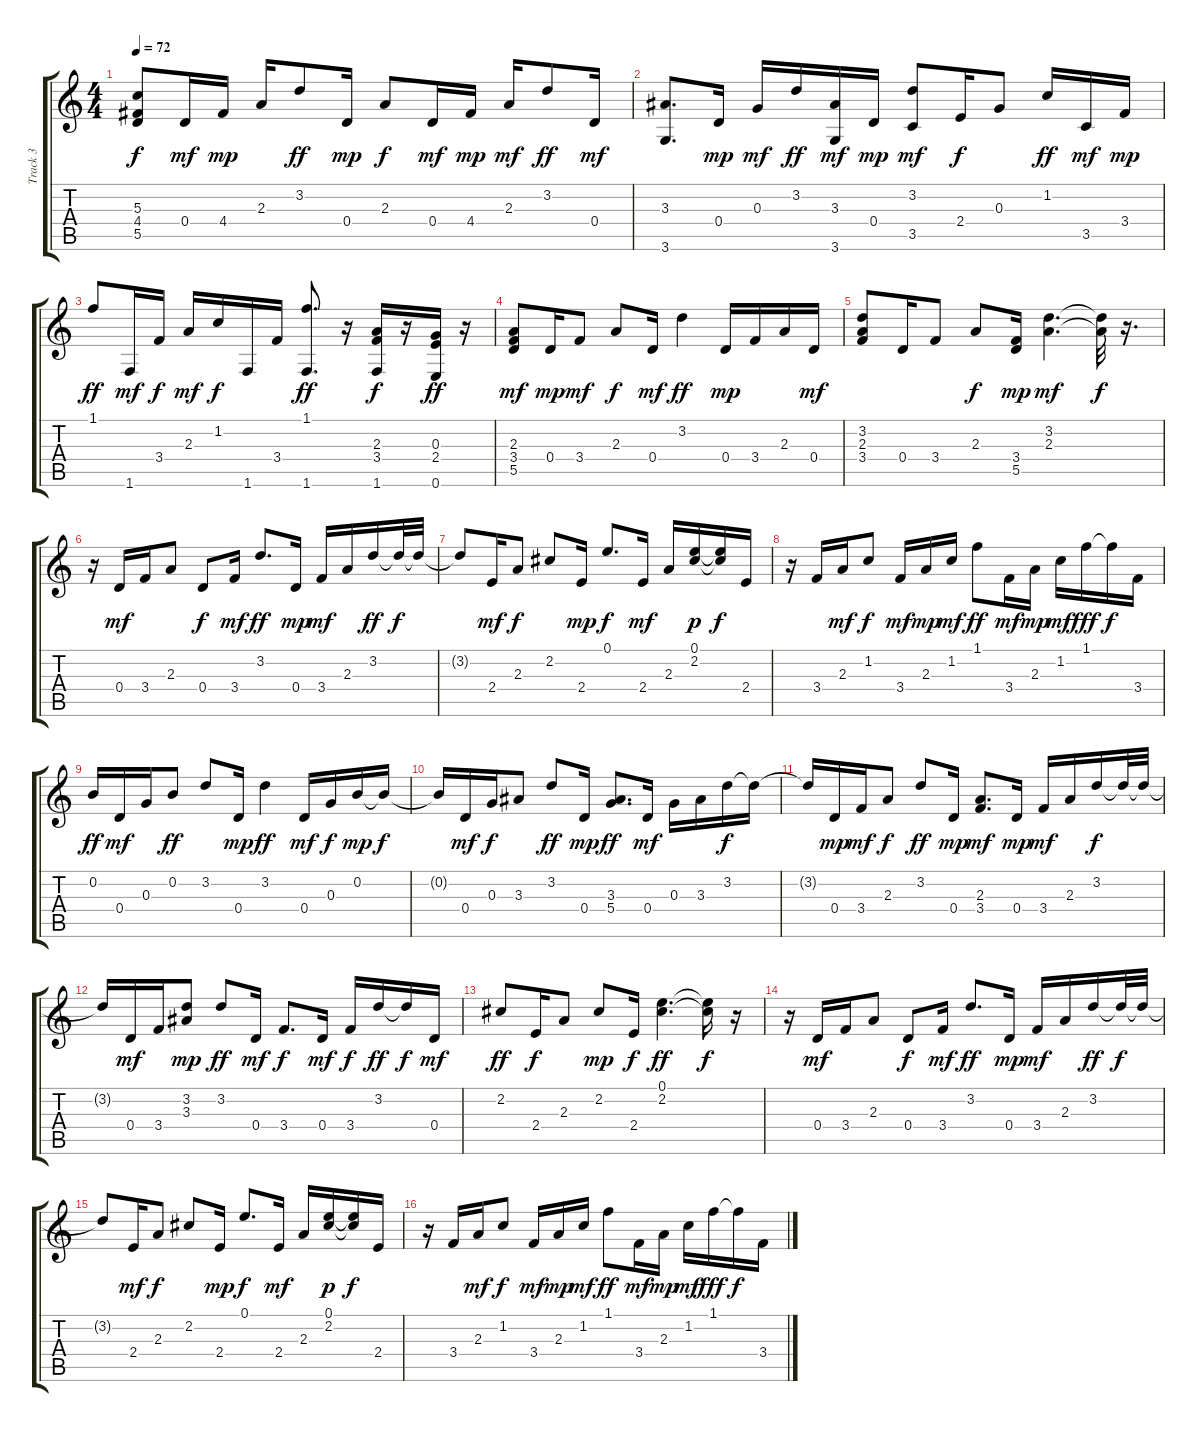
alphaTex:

\track ("Track 3" "Track 3") {instrument acousticguitarsteel}
\staff {score tabs}
\tuning (E4 B3 G3 D3 A2 E2) {hide}
\ts (4 4)
\tempo 72
\clef g2
\ks c
(5.3 4.4 5.5).8{dy f} 0.4.16{dy mf} 4.4.16{dy mp} 2.3.16 3.2.8{dy ff} 0.4.16{dy mp} 2.3.8{dy f} 0.4.16{dy mf} 4.4.16{dy mp} 2.3.16{dy mf} 3.2.8{dy ff} 0.4.16{dy mf} |
(3.3 3.6).8{d} 0.4.16{dy mp} 0.3.16{dy mf} 3.2.16{dy ff} (3.3 3.6).16{dy mf} 0.4.16{dy mp} (3.2 3.5).8{dy mf} 2.4.16{dy f} 0.3.8 1.2.16{dy ff} 3.5.16{dy mf} 3.4.16{dy mp} |
1.1.8{dy ff} 1.6.16{dy mf} 3.4.16{dy f} 2.3.16{dy mf} 1.2.16{dy f} 1.6.16 3.4.16 (1.1 1.6).8{d dy ff} r.16 (2.3 3.4 1.6).16{dy f} r.16 (0.3 2.4 0.6).16{dy ff} r.16 |
(2.3 3.4 5.5).8{dy mf} 0.4.16{dy mp} 3.4.8{dy mf} 2.3.8{dy f} 0.4.16{dy mf} 3.2.4{dy ff} 0.4.16{dy mp} 3.4.16 2.3.16 0.4.16{dy mf} |
(3.2 2.3 3.4).8 0.4.16 3.4.8 2.3.8{dy f} (3.4 5.5).16{dy mp} (3.2 2.3).4{d dy mf} (3.2{t} 2.3{t}).32{dy f} r.16{d} |
r.16 0.4.16{dy mf} 3.4.16 2.3.8 0.4.8{dy f} 3.4.16{dy mf} 3.2.8{d dy ff} 0.4.16{dy mp} 3.4.16{dy mf} 2.3.16 3.2.16{dy ff} 3.2{t}.32{dy f} 3.2{t}.32 |
3.2{t}.8 2.4.16{dy mf} 2.3.8{dy f} 2.2.8 2.4.16{dy mp} 0.1.8{d dy f} 2.4.16{dy mf} 2.3.16 (0.1 2.2).16{dy p} (0.1{t} 2.2{t}).16{dy f} 2.4.16 |
r.16 3.4.16 2.3.16{dy mf} 1.2.8{dy f} 3.4.16{dy mf} 2.3.16{dy mp} 1.2.16{dy mf} 1.1.8{dy ff} 3.4.16{dy mf} 2.3.16{dy mp} 1.2.16{dy mf} 1.1.16{dy fff} 1.1{t}.16{dy f} 3.4.16 |
0.2.16{dy ff} 0.4.16{dy mf} 0.3.16 0.2.8{dy ff} 3.2.8 0.4.16{dy mp} 3.2.4{dy ff} 0.4.16{dy mf} 0.3.16{dy f} 0.2.16{dy mp} 0.2{t}.16{dy f} |
0.2{t}.16 0.4.16{dy mf} 0.3.16{dy f} 3.3.8 3.2.8{dy ff} 0.4.16{dy mp} (3.3 5.4).8{d dy ff} 0.4.16{dy mf} 0.3.16 3.3.16 3.2.16{dy f} 3.2{t}.16 |
3.2{t}.16 0.4.16{dy mp} 3.4.16{dy mf} 2.3.8{dy f} 3.2.8{dy ff} 0.4.16{dy mp} (2.3 3.4).8{d dy mf} 0.4.16{dy mp} 3.4.16{dy mf} 2.3.16 3.2.16{dy f} 3.2{t}.32 3.2{t}.32 |
3.2{t}.16 0.4.16{dy mf} 3.4.16 (3.2 3.3).8{dy mp} 3.2.8{dy ff} 0.4.16{dy mf} 3.4.8{d dy f} 0.4.16{dy mf} 3.4.16{dy f} 3.2.16{dy ff} 3.2{t}.16{dy f} 0.4.16{dy mf} |
2.2.8{dy ff} 2.4.16{dy f} 2.3.8 2.2.8{dy mp} 2.4.16{dy f} (0.1 2.2).4{d dy ff} (0.1{t} 2.2{t}).16{dy f} r.16 |
r.16 0.4.16{dy mf} 3.4.16 2.3.8 0.4.8{dy f} 3.4.16{dy mf} 3.2.8{d dy ff} 0.4.16{dy mp} 3.4.16{dy mf} 2.3.16 3.2.16{dy ff} 3.2{t}.32{dy f} 3.2{t}.32 |
3.2{t}.8 2.4.16{dy mf} 2.3.8{dy f} 2.2.8 2.4.16{dy mp} 0.1.8{d dy f} 2.4.16{dy mf} 2.3.16 (0.1 2.2).16{dy p} (0.1{t} 2.2{t}).16{dy f} 2.4.16 |
r.16 3.4.16 2.3.16{dy mf} 1.2.8{dy f} 3.4.16{dy mf} 2.3.16{dy mp} 1.2.16{dy mf} 1.1.8{dy ff} 3.4.16{dy mf} 2.3.16{dy mp} 1.2.16{dy mf} 1.1.16{dy fff} 1.1{t}.16{dy f} 3.4.16
